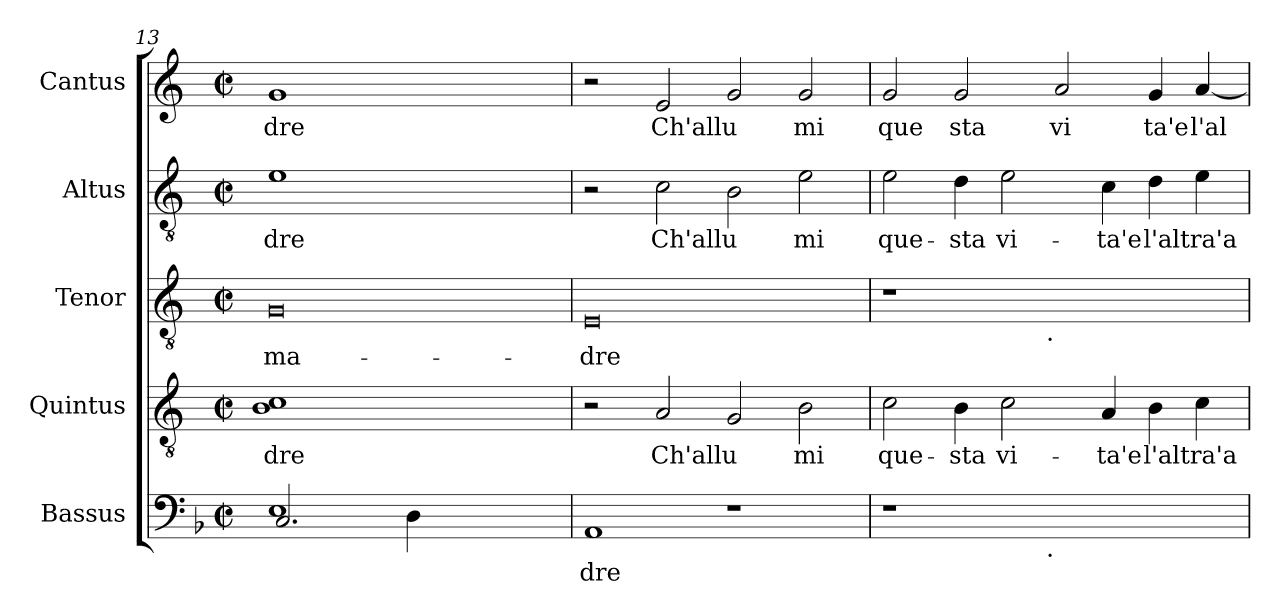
**kern	**text	**kern	**text	**kern	**text	**kern	**text	**kern	**text
*part5	*part5	*part4	*part4	*part3	*part3	*part2	*part2	*part1	*part1
*staff5	*staff5	*staff4	*staff4	*staff3	*staff3	*staff2	*staff2	*staff1	*staff1
*I"Bassus	*	*I"Quintus	*	*I"Tenor	*	*I"Altus	*	*I"Cantus	*
*clefF4	*	*clefGv2	*	*clefGv2	*	*clefGv2	*	*clefG2	*
*k[b-]	*	*k[]	*	*k[]	*	*k[]	*	*k[]	*
*F:	*	*C:	*	*C:	*	*C:	*	*C:	*
*M2/2	*	*M2/2	*	*M2/2	*	*M2/2	*	*M2/2	*
*met(c|)	*	*met(c|)	*	*met(c|)	*	*met(c|)	*	*met(c|)	*
=13	=13	=13	=13	=13	=13	=13	=13	=13	=13
*^	*	*	*	*	*	*	*	*	*
!	!	!LO:LY:b:cj	!	!LO:LY:b:cj	!	!LO:LY:b:cj	!	!LO:LY:b:cj	!	!LO:LY:b:cj
1E	2.C/	.	1c 1B	dre	0G	ma-	1e	-dre	1g	-dre
.	2.ryy	.	.	.	.	.	.	.	.	.
!	!	!LO:LY:b:cj	!	!	!	!	!	!	!	!
4D\	.	.	1ryy	.	.	.	1ryy	.	1ryy	.
2.ryy	.	.	.	.	.	.	.	.	.	.
.	2ryy	.	.	.	.	.	.	.	.	.
*v	*v	*	*	*	*	*	*	*	*	*
!!LO:PB:g=z
=14	=14	=14	=14	=14	=14	=14	=14	=14	=14
*k[]	*	*	*	*	*	*	*	*	*
*C:	*	*	*	*	*	*	*	*	*
*^	*	*	*	*	*	*	*	*	*
!	!	!LO:LY:b:cj	!	!	!	!LO:LY:b:cj	!	!	!	!
*v	*v	*	*	*	*	*	*	*	*	*
1AA	dre	2r	.	0E	-dre	2r	.	2r	.
!	!	!	!LO:LY:b:cj	!	!	!	!LO:LY:b:cj	!	!LO:LY:b:cj
.	.	2A/	Ch'allu-	.	.	2c\	Ch'allu-	2e/	Ch'allu
!	!	!	!LO:LY:b:cj	!	!	!	!LO:LY:b:cj	!	!LO:LY:b:cj
1r	.	2G/	--	.	.	2B\	--	2g/	.
!	!	!	!LO:LY:b:cj	!	!	!	!LO:LY:b:cj	!	!LO:LY:b:cj
.	.	2B\	-mi	.	.	2e\	-mi	2g/	mi
=15	=15	=15	=15	=15	=15	=15	=15	=15	=15
!	!	!	!LO:LY:b:cj	!	!	!	!LO:LY:b:cj	!	!LO:LY:b:cj
*^	*	*	*	*^	*	*	*	*	*
1r	2ryy	.	2c\	que-	1r	2ryy	.	2e\	que-	2g/	que
!	!	!	!	!LO:LY:b:cj	!	!	!	!	!LO:LY:b:cj	!	!LO:LY:b:cj
.	4ryy	.	4B\	-sta	.	4ryy	.	4d\	-sta	2g/	sta
!	!	!	!	!LO:LY:b:cj	!	!	!	!	!LO:LY:b:cj	!	!
.	8...ryy	.	2c\	vi-	.	8...ryy	.	2e\	vi-	.	.
!	!	!	!	!	!	!LO:TX:b:t=.	!	!	!	!	!
!	!LO:TX:b:t=.	!	!	!	!	!	!	!	!	!	!
.	1ryy	.	.	.	.	1ryy	.	.	.	.	.
!	!	!	!	!	!	!	!	!	!	!	!LO:LY:b:cj
1ryy	.	.	.	.	1ryy	.	.	.	.	2a/	vi
!	!	!	!	!LO:LY:b:cj	!	!	!	!	!LO:LY:b:cj	!	!
.	.	.	4A/	-ta'e	.	.	.	4c\	-ta'e	.	.
!	!	!	!	!LO:LY:b:cj	!	!	!	!	!LO:LY:b:cj	!	!LO:LY:b:cj
.	.	.	4B\	l'altra'a-	.	.	.	4d\	l'altra'a-	4g/	ta'e
!	!	!	!	!LO:LY:b:cj	!	!	!	!	!LO:LY:b:cj	!	!LO:LY:b:cj
.	.	.	4c\	--	.	.	.	4e\	--	[<4a/	l'al
.	64ryy	.	.	.	.	64ryy	.	.	.	.	.
*v	*v	*	*	*	*v	*v	*	*	*	*	*
=	=	=	=	=	=	=	=	=	=
*-	*-	*-	*-	*-	*-	*-	*-	*-	*-
